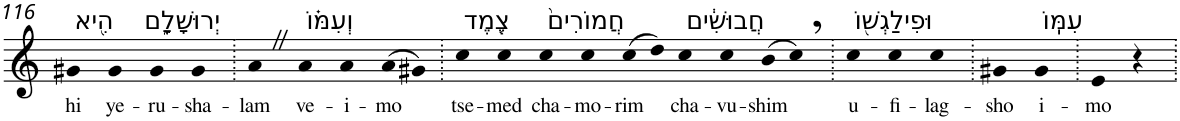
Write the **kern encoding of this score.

**kern	**text
*part1	*part1
*staff1	*staff1
*I"Piano	*
*I'Pno	*
!!LO:PB:g=z
*clefG2	*
*k[]	*
=116	=116
!LO:TX:a:t=הִ֖יא	!
!	!LO:LY:b
4g#X	hi
!LO:TX:a:t=יְרוּשָׁלִָ֑ם	!
!	!LO:LY:b
4g#	ye-
!	!LO:LY:b
4g#	-ru-
!	!LO:LY:b
4g#	-sha-
=117.	=117.
!	!LO:LY:b
4aZ	-lam
!LO:TX:a:t=וְעִמּ֗וֹ	!
!	!LO:LY:b
4a	ve-
!	!LO:LY:b
4a	-i-
!	!LO:LY:b
(>8a	-mo
8g#X)	.
=118.	=118.
!LO:TX:a:t=צֶ֤מֶד	!
!	!LO:LY:b
4cc	tse-
!	!LO:LY:b
4cc	-med
!LO:TX:a:t=חֲמוֹרִים֙	!
!	!LO:LY:b
4cc	cha-
!	!LO:LY:b
4cc	-mo-
!	!LO:LY:b
(>8cc	-rim
8dd)	.
!LO:TX:a:t=חֲבוּשִׁ֔ים	!
!	!LO:LY:b
4cc	cha-
!	!LO:LY:b
4cc	-vu-
!	!LO:LY:b
(>8b	-shim
8cc,)	.
=119.	=119.
!LO:TX:a:t=וּפִילַגְשׁ֖וֹ	!
!	!LO:LY:b
4cc	u-
!	!LO:LY:b
4cc	-fi-
!	!LO:LY:b
4cc	-lag-
=120.	=120.
!	!LO:LY:b
4g#X	-sho
!LO:TX:a:t=עִמּֽוֹ	!
!	!LO:LY:b
4g#	i-
=121.	=121.
!	!LO:LY:b
4e	-mo
4r	.
=.	=.
*-	*-
